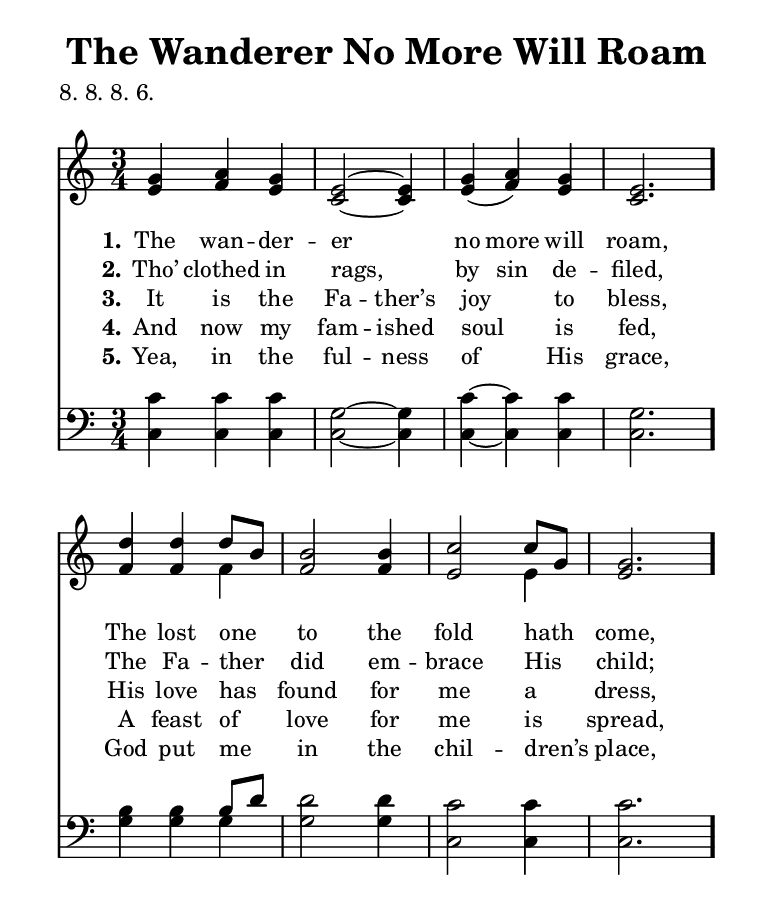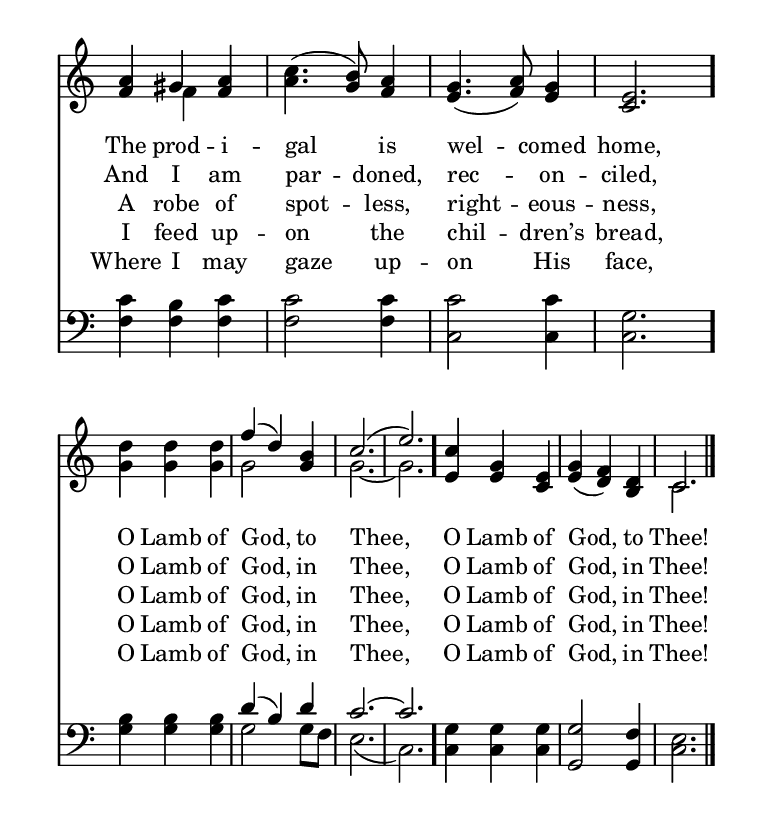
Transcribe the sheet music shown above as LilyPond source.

\include "common/global.ily"
\paper {
  \include "common/paper.ily"
  ragged-bottom = ##t
  ragged-last-bottom = ##t
  systems-per-page = #(cond (is-eogsized 3) (#t #f))
}

\header{
  %gospel
  hymnnumber = "45"
  title = "The Wanderer No More Will Roam"
  tunename = "Silent Night"
  meter = "8. 8. 8. 6."
  poet = ""
  composer = ""
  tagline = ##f
}

% for fermata in MIDI
ta = { \tempo 4=100 }
tb = { \tempo 4=50  }

patternAA = { c4 c4 c4 | c2 ~ c4 | c4( c4) c4 | c2. }
patternAB = { c4 c4 c4 | c2 ~ c4 | c4 ~ c4 c4 | c2. }
patternBA = { c4 c4 c8[ c8] | c2 c4 | c2 c8[ c8] | c2. }
patternBB = { c4 c4 c4      | c2 c4 | c2 c4      | c2. }
patternBC = { c4 c4 c8[ c8] | c2 c4 | c2 c4      | c2. }
patternCA = { c4 c4 c4 | c4.( c8) c4 | c4.( c8) c4 | c2. }
patternCB = { c4 c4 c4 | c2       c4 | c2       c4 | c2. }
patternDA = { c4 c4 c4 | c4( c4) c4      | c2.( | c2.) }
patternDB = { c4 c4 c4 | c2      c4      | c2. ~ | c2. }
patternDC = { c4 c4 c4 | c4( c4) c4      | c2. ~ | c2. }
patternDD = { c4 c4 c4 | c2      c8[ c8] | c2.( | c2.) }
patternEA = { c4 c4 c4 | c4( c4) c4 | c2. }
patternEB = { c4 c4 c4 | c2      c4 | c2. }

global = {
  \include "common/overrides.ily"
  \override Staff.TimeSignature.style = #'numbered
  \time 3/4
  \override Score.MetronomeMark.transparent = ##t % hide all fermata changes too
  \ta
  \key c \major
  \autoBeamOff
}

notesSoprano = {
\global
\relative c'' {

  \changePitch \patternAA { g a g | e e | g a g | e }
  \changePitch \patternBA { d' d d b | b b | c c g | g }
  \changePitch \patternCA { a gis a | c b a | g a g | e }

  \changePitch \patternDA { d' d d | f d b | c | e }
  \changePitch \patternEA { c | g e | g f d | c }

  \bar "|."

}
}

notesAlto = {
\global
\relative e' {

  \changePitch \patternAA { e f e | c c | e f e | c }
  \changePitch \patternBB { f f f | f f | e e | e }
  \changePitch \patternCA { f f f | a g f | e f e | c }

  \changePitch \patternDB { g' g g | g g | g | g }
  \changePitch \patternEA { e e c | e d b | c }

}
}

notesTenor = {
\global
\relative a {

  \changePitch \patternAB { c c c | g g | c c c | g }
  \changePitch \patternBC { b b b d | d d | c c | c }
  \changePitch \patternCB { c b c | c c | c c | g }

  \changePitch \patternDC { b b b | d b d | c | c }
  \changePitch \patternEB { g g g | g f | e }

}
}

notesBass = {
\global
\relative f {

  \changePitch \patternAB { c c c | c c | c c c | c }
  \changePitch \patternBB { g' g g | g g | c, c | c }
  \changePitch \patternCB { f f f | f f | c c | c }

  \changePitch \patternDD { g' g g | g g f | e | c }
  \changePitch \patternEB { c c c | g g | c }

}
}

wordsA = \lyricmode {
\set stanza = "1."

The wan -- der -- er { \mon } no more { \moff } will roam, \bar "."
The lost one to the fold hath come, \bar "."
The prod -- i -- gal is wel -- comed home, \bar "." \break
O Lamb of God, to Thee, \bar "."
O Lamb of God, to Thee! \bar "."

}

wordsB = \lyricmode {
\set stanza = "2."

Tho’ clothed in rags, { \mon } by sin { \moff } de -- filed,
The Fa -- ther did em -- brace His child;
And I am par -- doned, rec -- on -- ciled,
O Lamb of God, in Thee,
O Lamb of God, in Thee!

}

wordsC = \lyricmode {
\set stanza = "3."

It is the { \mon } Fa -- ther’s { \moff } joy to bless,
His love has found for me a dress,
A robe of spot -- less, right -- eous -- ness,
O Lamb of God, in Thee,
O Lamb of God, in Thee!

}

wordsD = \lyricmode {
\set stanza = "4."

And now my { \mon } fam -- ished { \moff } soul is fed,
A feast of love for me is spread,
I feed up -- on the chil -- dren’s bread,
O Lamb of God, in Thee,
O Lamb of God, in Thee!

}

wordsE = \lyricmode {
\set stanza = "5."

Yea, in the { \mon } ful -- ness { \moff } of His grace,
God put me in the chil -- dren’s place,
Where I may gaze up -- on His face,
O Lamb of God, in Thee,
O Lamb of God, in Thee!

}

\score {
  \context ChoirStaff <<
    \context Staff = upper <<
      \set Staff.autoBeaming = ##f
      \set ChoirStaff.systemStartDelimiter = #'SystemStartBar
      \set ChoirStaff.printPartCombineTexts = ##f
      \partcombine #'(2 . 9) \notesSoprano \notesAlto
      \context NullVoice = sopranos { \voiceOne << \notesSoprano >> }
      \context NullVoice = altos { \voiceTwo << \notesAlto >> }
      \context Lyrics = one   \lyricsto sopranos \wordsA
      \context Lyrics = two   \lyricsto sopranos \wordsB
      \context Lyrics = three \lyricsto sopranos \wordsC
      \context Lyrics = four  \lyricsto sopranos \wordsD
      \context Lyrics = five  \lyricsto sopranos \wordsE
    >>
    \context Staff = men <<
      \set Staff.autoBeaming = ##f
      \clef bass
      \set ChoirStaff.printPartCombineTexts = ##f
      \partcombine #'(2 . 9) \notesTenor \notesBass
      \context NullVoice = tenors { \voiceOne << \notesTenor >> }
      \context NullVoice = basses { \voiceTwo << \notesBass >> }
    >>
  >>
  \layout {
    \include "common/layout.ily"
  }
  \midi{
    \include "common/midi.ily"
  }
}

\version "2.19.49"  % necessary for upgrading to future LilyPond versions.

% vi:set et ts=2 sw=2 ai nocindent syntax=lilypond:
